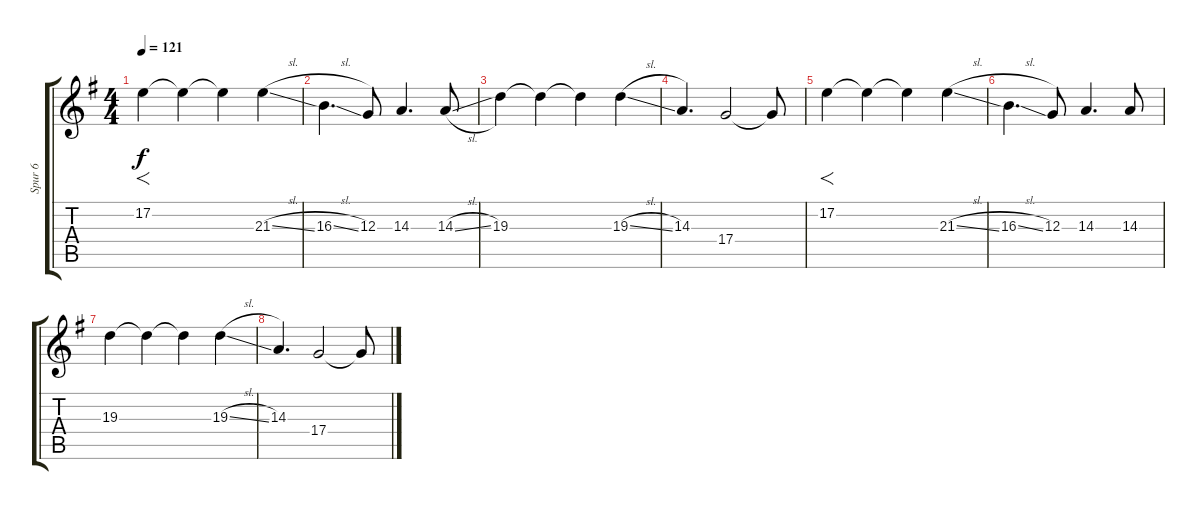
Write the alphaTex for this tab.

\track ("Spur 6" "Spur 6") {instrument choiraahs}
\staff {score tabs}
\tuning (E4 B3 G3 D3 A2 E2) {hide}
\ts (4 4)
\tempo 121
\clef g2
\ks g
17.2.4{f dy f} 17.2{t}.4 17.2{t}.4 21.3{sl}.4 |
16.3{sl}.4{d} 12.3.8 14.3.4{d} 14.3{sl}.8 |
19.3.4 19.3{t}.4 19.3{t}.4 19.3{sl}.4 |
14.3.4{d} 17.4.2 17.4{t}.8 |
17.2.4{f} 17.2{t}.4 17.2{t}.4 21.3{sl}.4 |
16.3{sl}.4{d} 12.3.8 14.3.4{d} 14.3.8 |
19.3.4 19.3{t}.4 19.3{t}.4 19.3{sl}.4 |
14.3.4{d} 17.4.2 17.4{t}.8
